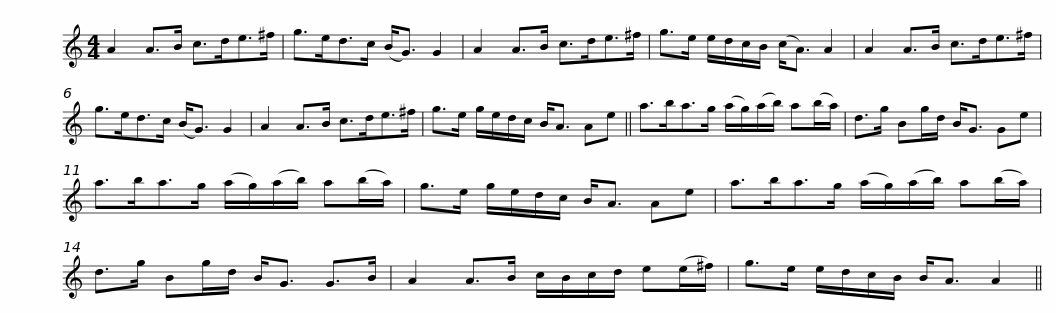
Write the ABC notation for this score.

X:1
L:1/8
M:4/4
I:linebreak $
K:C
V:1 treble
V:1
 A2 A>B c>de>^f | g>ed>c (B<G) G2 | A2 A>B c>de>^f | g>e e/d/c/B/ (c<A) A2 | A2 A>B c>de>^f |$ %5
 g>ed>c (B<G) G2 | A2 A>B c>de>^f | g>e g/e/d/c/ B<A Ae || a>ba>g (a/g/)(a/b/) a(b/a/) |$ d>g Bg/d/ B<G Ge | %10
 a>ba>g (a/g/)(a/b/) a(b/a/) | g>e g/e/d/c/ B<A Ae |$ a>ba>g (a/g/)(a/b/) a(b/a/) | d>g Bg/d/ B<G G>B | A2 A>B c/B/c/d/ e(e/^f/) | %15
 g>e e/d/c/B/ B<A A2 || %16
